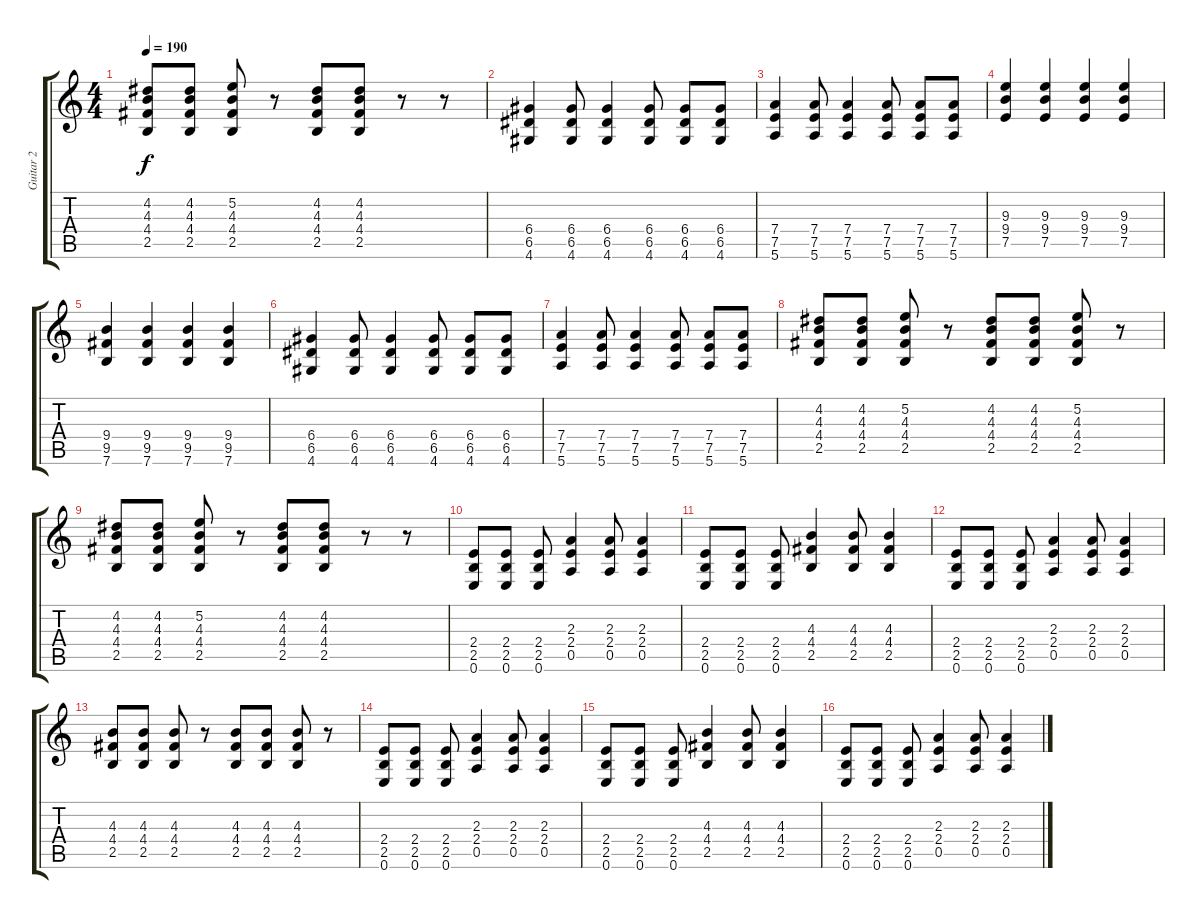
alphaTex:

\track ("Guitar 2" "Guitar 2") {instrument overdrivenguitar}
\staff {score tabs}
\tuning (E4 B3 G3 D3 A2 E2) {hide}
\ts (4 4)
\tempo 190
\clef g2
\ks c
(4.2 4.3 4.4 2.5).8{dy f} (4.2 4.3 4.4 2.5).8 (5.2 4.3 4.4 2.5).8 r.8 (4.2 4.3 4.4 2.5).8 (4.2 4.3 4.4 2.5).8 r.8 r.8 |
(6.4 6.5 4.6).4 (6.4 6.5 4.6).8 (6.4 6.5 4.6).4 (6.4 6.5 4.6).8 (6.4 6.5 4.6).8 (6.4 6.5 4.6).8 |
(7.4 7.5 5.6).4 (7.4 7.5 5.6).8 (7.4 7.5 5.6).4 (7.4 7.5 5.6).8 (7.4 7.5 5.6).8 (7.4 7.5 5.6).8 |
(9.3 9.4 7.5).4 (9.3 9.4 7.5).4 (9.3 9.4 7.5).4 (9.3 9.4 7.5).4 |
(9.4 9.5 7.6).4 (9.4 9.5 7.6).4 (9.4 9.5 7.6).4 (9.4 9.5 7.6).4 |
(6.4 6.5 4.6).4 (6.4 6.5 4.6).8 (6.4 6.5 4.6).4 (6.4 6.5 4.6).8 (6.4 6.5 4.6).8 (6.4 6.5 4.6).8 |
(7.4 7.5 5.6).4 (7.4 7.5 5.6).8 (7.4 7.5 5.6).4 (7.4 7.5 5.6).8 (7.4 7.5 5.6).8 (7.4 7.5 5.6).8 |
(4.2 4.3 4.4 2.5).8 (4.2 4.3 4.4 2.5).8 (5.2 4.3 4.4 2.5).8 r.8 (4.2 4.3 4.4 2.5).8 (4.2 4.3 4.4 2.5).8 (5.2 4.3 4.4 2.5).8 r.8 |
(4.2 4.3 4.4 2.5).8 (4.2 4.3 4.4 2.5).8 (5.2 4.3 4.4 2.5).8 r.8 (4.2 4.3 4.4 2.5).8 (4.2 4.3 4.4 2.5).8 r.8 r.8 |
(2.4 2.5 0.6).8 (2.4 2.5 0.6).8 (2.4 2.5 0.6).8 (2.3 2.4 0.5).4 (2.3 2.4 0.5).8 (2.3 2.4 0.5).4 |
(2.4 2.5 0.6).8 (2.4 2.5 0.6).8 (2.4 2.5 0.6).8 (4.3 4.4 2.5).4 (4.3 4.4 2.5).8 (4.3 4.4 2.5).4 |
(2.4 2.5 0.6).8 (2.4 2.5 0.6).8 (2.4 2.5 0.6).8 (2.3 2.4 0.5).4 (2.3 2.4 0.5).8 (2.3 2.4 0.5).4 |
(4.3 4.4 2.5).8 (4.3 4.4 2.5).8 (4.3 4.4 2.5).8 r.8 (4.3 4.4 2.5).8 (4.3 4.4 2.5).8 (4.3 4.4 2.5).8 r.8 |
(2.4 2.5 0.6).8 (2.4 2.5 0.6).8 (2.4 2.5 0.6).8 (2.3 2.4 0.5).4 (2.3 2.4 0.5).8 (2.3 2.4 0.5).4 |
(2.4 2.5 0.6).8 (2.4 2.5 0.6).8 (2.4 2.5 0.6).8 (4.3 4.4 2.5).4 (4.3 4.4 2.5).8 (4.3 4.4 2.5).4 |
(2.4 2.5 0.6).8 (2.4 2.5 0.6).8 (2.4 2.5 0.6).8 (2.3 2.4 0.5).4 (2.3 2.4 0.5).8 (2.3 2.4 0.5).4
